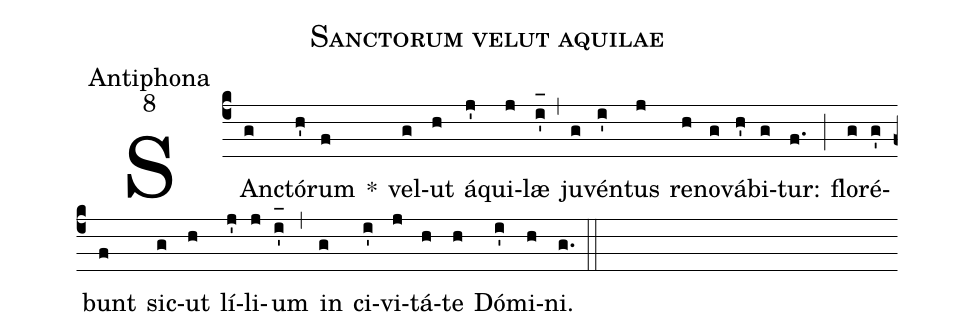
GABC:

name:Sanctorum velut aquilae;
office-part:Antiphona;
mode:8;
%%
(c4) SAn(g)ctó(h')rum(f) *() vel(g)ut(h) á(j')qui(j)læ(i'_[oh:h]) (,) ju(g)vén(i')tus(j) re(h)no(g)vá(h')bi(g)tur:(f.) (;) flo(g)ré(g')bunt(f) sic(g)ut(h) lí(j')li(j)um(i'_[oh:h]) (,) in(g) ci(i')vi(j)tá(h)te(h) Dó(i')mi(h)ni.(g.) (::)
%<eu>E(j) u(j) o(i) u(j) a(h) e.</eu>(g.) (::)
